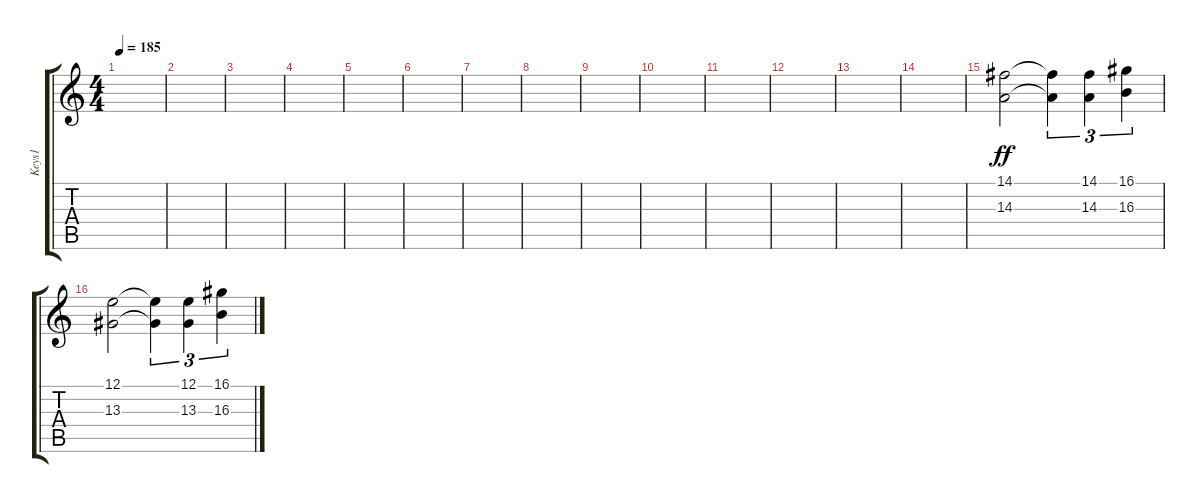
\track ("Keys1" "Keys1") {instrument churchorgan}
\staff {score tabs}
\tuning (E4 B3 G3 D3 A2 E2) {hide}
\ts (4 4)
\tempo 185
\clef g2
\ks c
|
|
|
|
|
|
|
|
|
|
|
|
|
|
(14.1 14.3).2{dy ff} (14.1{t} 14.3{t}).4{tu (3 2)} (14.1 14.3).4{tu (3 2)} (16.1 16.3).4{tu (3 2)} |
(12.1 13.3).2 (12.1{t} 13.3{t}).4{tu (3 2)} (12.1 13.3).4{tu (3 2)} (16.1 16.3).4{tu (3 2)}
